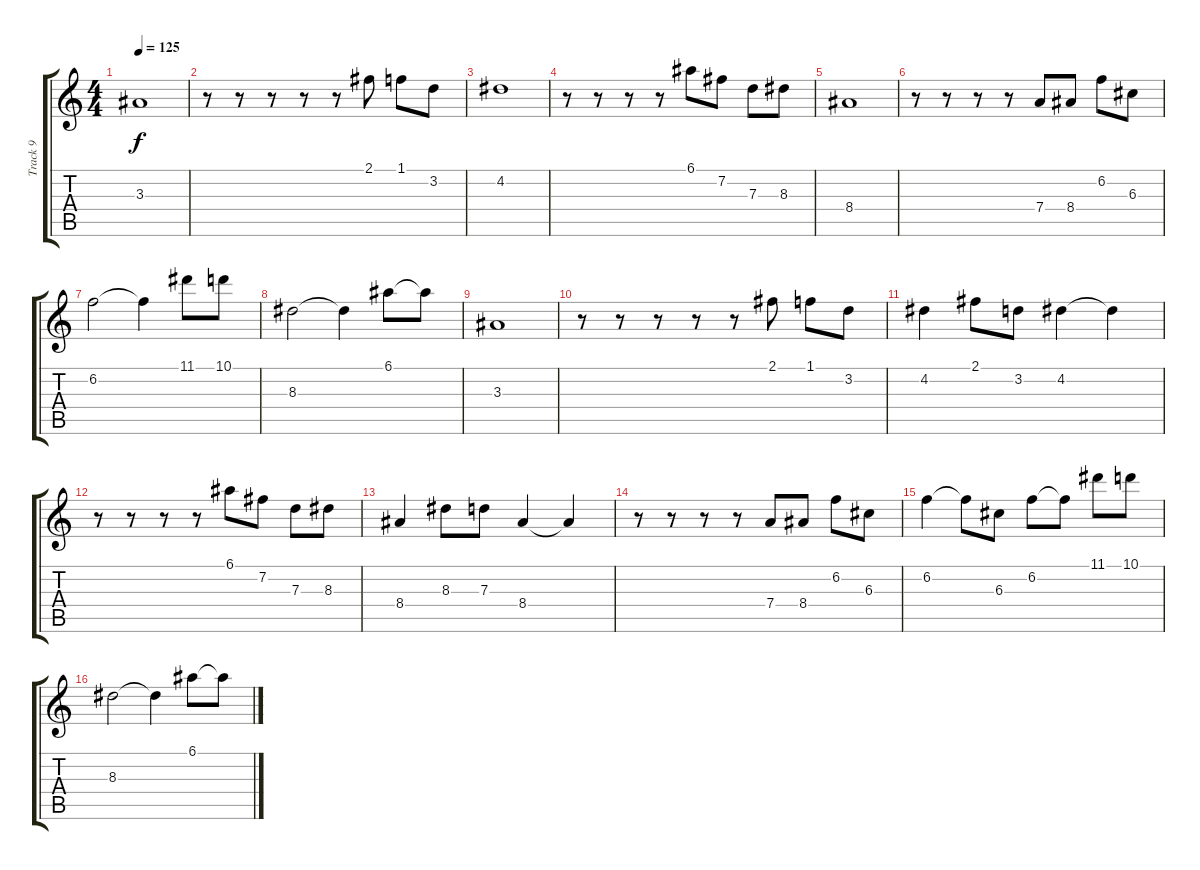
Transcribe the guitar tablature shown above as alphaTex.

\track ("Track 9" "Track 9") {instrument guitarharmonics}
\staff {score tabs}
\tuning (E4 B3 G3 D3 A2 E2) {hide}
\ts (4 4)
\tempo 125
\clef g2
\ks c
3.3.1{dy f} |
r.8{instrument tremolostrings} r.8 r.8 r.8 r.8 2.1.8 1.1.8 3.2.8 |
4.2.1 |
r.8 r.8 r.8 r.8 6.1.8 7.2.8 7.3.8 8.3.8 |
8.4.1 |
r.8 r.8 r.8 r.8 7.4.8 8.4.8 6.2.8 6.3.8 |
6.2.2 6.2{t}.4 11.1.8 10.1.8 |
8.3.2 8.3{t}.4 6.1.8 6.1{t}.8 |
3.3.1 |
r.8{instrument choiraahs} r.8 r.8 r.8 r.8 2.1.8 1.1.8 3.2.8 |
4.2.4 2.1.8 3.2.8 4.2.4 4.2{t}.4 |
r.8 r.8 r.8 r.8 6.1.8 7.2.8 7.3.8 8.3.8 |
8.4.4 8.3.8 7.3.8 8.4.4 8.4{t}.4 |
r.8 r.8 r.8 r.8 7.4.8 8.4.8 6.2.8 6.3.8 |
6.2.4 6.2{t}.8 6.3.8 6.2.8 6.2{t}.8 11.1.8 10.1.8 |
8.3.2 8.3{t}.4 6.1.8 6.1{t}.8
